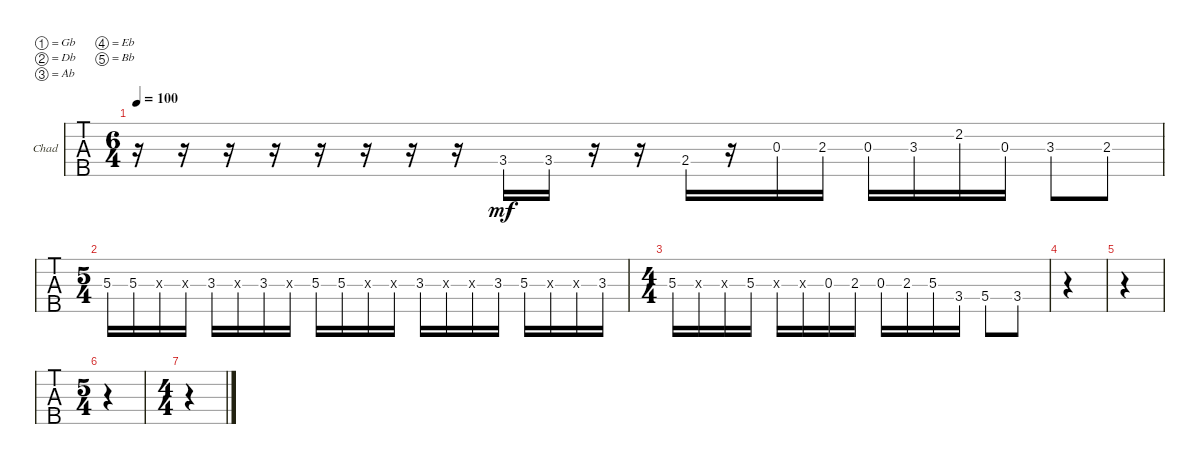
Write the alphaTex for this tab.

\defaultSystemsLayout 4
\bracketExtendMode groupsimilarinstruments
\firstSystemTrackNameOrientation horizontal
\otherSystemsTrackNameOrientation horizontal
\track ("Chad" "Chad") {instrument electricbassfinger}
\staff {tabs}
\tuning (Gb2 Db2 Ab1 Eb1 Bb0)
\ts (6 4)
\tempo 100
\clef f4
\scale
0.333333
\ks c
r.16{dy mf} r.16 r.16 r.16 r.16 r.16 r.16 r.16 3.4.16 3.4.16 r.16 r.16 2.4.16 r.16 0.3.16 2.3.16 0.3.16 3.3.16 2.2.16 0.3.16 3.3.8 2.3.8 |
\ts (5 4)
\scale
0.333333 5.3.16 5.3.16 0.3{x}.16 0.3{x}.16 3.3.16 0.3{x}.16 3.3.16 0.3{x}.16 5.3.16 5.3.16 0.3{x}.16 0.3{x}.16 3.3.16 0.3{x}.16 0.3{x}.16 3.3.16 5.3.16 0.3{x}.16 0.3{x}.16 3.3.16 |
\ts (4 4)
\scale
0.333333 5.3.16 0.3{x}.16 0.3{x}.16 5.3.16 0.3{x}.16 0.3{x}.16 0.3.16 2.3.16 0.3.16 2.3.16 5.3.16 3.4.16 5.4.8 3.4.8 |
|
|
\ts (5 4)
|
\ts (4 4)
|
|
\scale
0.333333 |
|
|
\scale
0.333333 |
\scale
0.333333 |
\scale
0.333333 |
\scale
0.333333 |
\scale
0.333333
